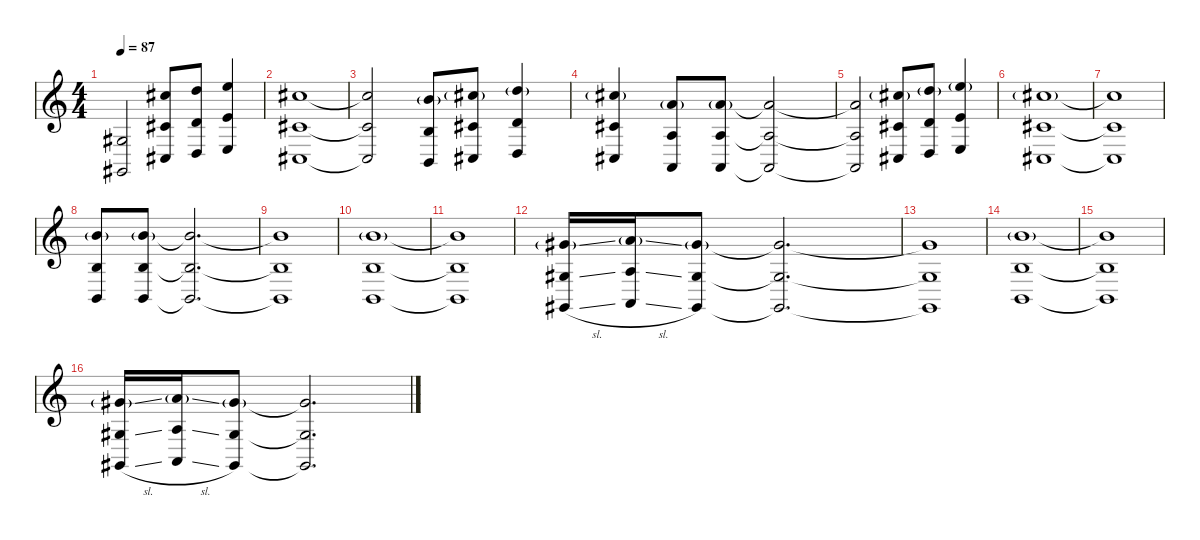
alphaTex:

\defaultSystemsLayout 4
\hideDynamics
\bracketExtendMode nobrackets
\singleTrackTrackNamePolicy hidden
\multiTrackTrackNamePolicy hidden
\firstSystemTrackNameMode fullname
\otherSystemsTrackNameOrientation horizontal
\track ("Amb" "org.") {instrument drawbarorgan}
\staff {score}
\tuning (Db4 A3 E3 A2 E2 A1)
\ts (4 4)
\tempo 87
\clef g2
\ks c
(4.3{t acc #} 4.5{t acc #}).2{dy f beam Up} (12.1{acc #} 4.2{acc #} 4.4{acc #}).8{beam Up} (13.1 5.2 5.4).8{beam Up} (15.1 7.2 7.4).4{beam Up} |
(12.1{acc #} 4.2{acc #} 4.4{acc #}).1{beam Up} |
(12.1{t acc #} 4.2{t acc #} 4.4{t acc #}).2{beam Up} (10.1{g} 2.2 2.4).8{beam Up} (12.1{g acc #} 4.2{acc #} 4.4{acc #}).8{beam Up} (13.1{g} 5.2 5.4).4{beam Up} |
(12.1{g acc #} 4.2{acc #} 4.4{acc #}).4{beam Up} (8.1{g} 0.2 0.4).8{beam Up} (8.1{g} 0.2 0.4).8{beam Up} (8.1{t} 0.2{t} 0.4{t}).2{beam Up} |
(8.1{t} 0.2{t} 0.4{t}).2{beam Up} (12.1{g acc #} 4.2{acc #} 4.4{acc #}).8{beam Up} (13.1{g} 5.2 5.4).8{beam Up} (15.1{g} 7.2 7.4).4{beam Up} |
(12.1{g acc #} 4.2{acc #} 4.4{acc #}).1{beam Up} |
(12.1{t acc #} 4.2{t acc #} 4.4{t acc #}).1{beam Up} |
(10.1{g} 2.2 2.4).8{beam Up} (10.1{g} 2.2 2.4).8{beam Up} (10.1{t} 2.2{t} 2.4{t}).2{d beam Up} |
(10.1{t} 2.2{t} 2.4{t}).1{beam Up} |
(10.1{g} 2.2 2.4).1{beam Up} |
(10.1{t} 2.2{t} 2.4{t}).1{beam Up} |
(7.1{sl g acc #} 4.3{sl acc #} 4.5{sl acc #}).16{beam Up} (8.1{sl g} 5.3{sl} 5.5{sl}).16{beam Up} (7.1{g acc #} 4.3{acc #} 4.5{acc #}).8{beam Up} (7.1{t acc #} 4.3{t acc #} 4.5{t acc #}).2{d beam Up} |
(7.1{t acc #} 4.3{t acc #} 4.5{t acc #}).1{beam Up} |
(10.1{g} 2.2 2.4).1{beam Up} |
(10.1{t} 2.2{t} 2.4{t}).1{beam Up} |
(7.1{sl g acc #} 4.3{sl acc #} 4.5{sl acc #}).16{beam Up} (8.1{sl g} 5.3{sl} 5.5{sl}).16{beam Up} (7.1{g acc #} 4.3{acc #} 4.5{acc #}).8{beam Up} (7.1{t acc #} 4.3{t acc #} 4.5{t acc #}).2{d beam Up}
